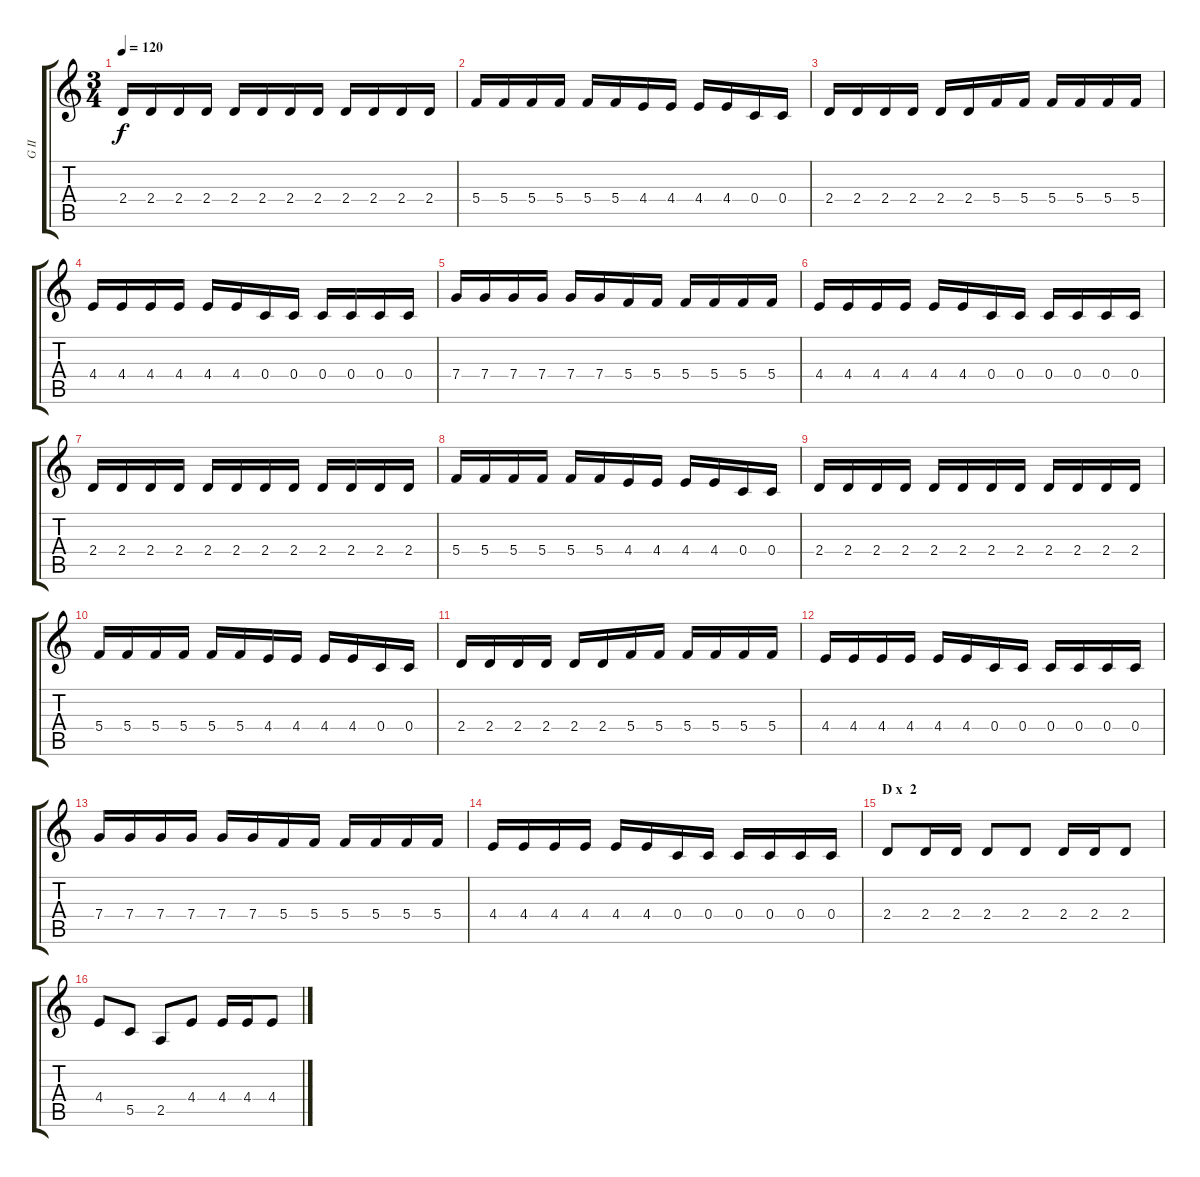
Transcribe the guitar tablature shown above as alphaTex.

\track ("G II" "G II") {instrument distortionguitar}
\staff {score tabs}
\tuning (D4 A3 F3 C3 G2 D2) {hide}
\ts (3 4)
\tempo 120
\clef g2
\ks c
2.4.16{dy f} 2.4.16 2.4.16 2.4.16 2.4.16 2.4.16 2.4.16 2.4.16 2.4.16 2.4.16 2.4.16 2.4.16 |
5.4.16 5.4.16 5.4.16 5.4.16 5.4.16 5.4.16 4.4.16 4.4.16 4.4.16 4.4.16 0.4.16 0.4.16 |
2.4.16 2.4.16 2.4.16 2.4.16 2.4.16 2.4.16 5.4.16 5.4.16 5.4.16 5.4.16 5.4.16 5.4.16 |
4.4.16 4.4.16 4.4.16 4.4.16 4.4.16 4.4.16 0.4.16 0.4.16 0.4.16 0.4.16 0.4.16 0.4.16 |
7.4.16 7.4.16 7.4.16 7.4.16 7.4.16 7.4.16 5.4.16 5.4.16 5.4.16 5.4.16 5.4.16 5.4.16 |
4.4.16 4.4.16 4.4.16 4.4.16 4.4.16 4.4.16 0.4.16 0.4.16 0.4.16 0.4.16 0.4.16 0.4.16 |
2.4.16 2.4.16 2.4.16 2.4.16 2.4.16 2.4.16 2.4.16 2.4.16 2.4.16 2.4.16 2.4.16 2.4.16 |
5.4.16 5.4.16 5.4.16 5.4.16 5.4.16 5.4.16 4.4.16 4.4.16 4.4.16 4.4.16 0.4.16 0.4.16 |
2.4.16 2.4.16 2.4.16 2.4.16 2.4.16 2.4.16 2.4.16 2.4.16 2.4.16 2.4.16 2.4.16 2.4.16 |
5.4.16 5.4.16 5.4.16 5.4.16 5.4.16 5.4.16 4.4.16 4.4.16 4.4.16 4.4.16 0.4.16 0.4.16 |
2.4.16 2.4.16 2.4.16 2.4.16 2.4.16 2.4.16 5.4.16 5.4.16 5.4.16 5.4.16 5.4.16 5.4.16 |
4.4.16 4.4.16 4.4.16 4.4.16 4.4.16 4.4.16 0.4.16 0.4.16 0.4.16 0.4.16 0.4.16 0.4.16 |
7.4.16 7.4.16 7.4.16 7.4.16 7.4.16 7.4.16 5.4.16 5.4.16 5.4.16 5.4.16 5.4.16 5.4.16 |
4.4.16 4.4.16 4.4.16 4.4.16 4.4.16 4.4.16 0.4.16 0.4.16 0.4.16 0.4.16 0.4.16 0.4.16 |
\section ("" "D x  2")
2.4.8 2.4.16 2.4.16 2.4.8 2.4.8 2.4.16 2.4.16 2.4.8 |
4.4.8 5.5.8 2.5.8 4.4.8 4.4.16 4.4.16 4.4.8
